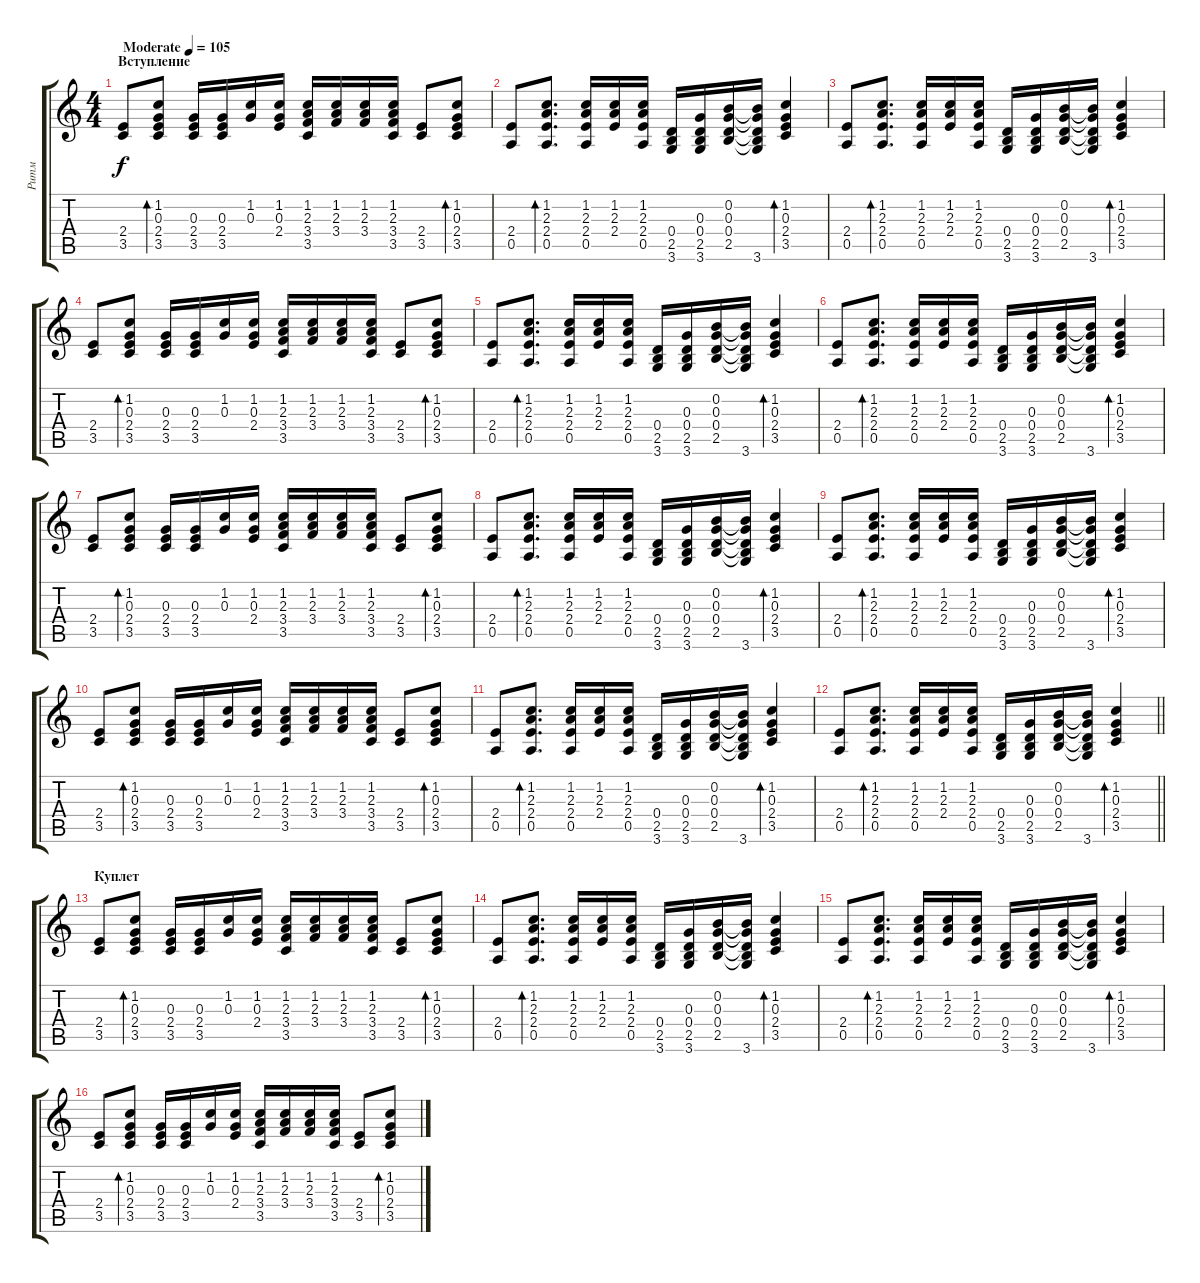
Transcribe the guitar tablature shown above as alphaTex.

\track ("Ритм" "Ритм") {instrument acousticguitarsteel}
\staff {score tabs}
\tuning (E4 B3 G3 D3 A2 E2) {hide}
\ts (4 4)
\section ("" "Вступление")
\tempo (105 "Moderate")
\clef g2
\ks c
(2.4 3.5).8{dy f instrument acousticguitarsteel} (1.2 0.3 2.4 3.5).8{bd 60} (0.3 2.4 3.5).16 (0.3 2.4 3.5).16 (1.2 0.3).16 (1.2 0.3 2.4).16 (1.2 2.3 3.4 3.5).16 (1.2 2.3 3.4).16 (1.2 2.3 3.4).16 (1.2 2.3 3.4 3.5).16 (2.4 3.5).8 (1.2 0.3 2.4 3.5).8{bd 60} |
(2.4 0.5).8 (1.2 2.3 2.4 0.5).8{d bd 60} (1.2 2.3 2.4 0.5).16 (1.2 2.3 2.4).16 (1.2 2.3 2.4 0.5).16 (0.4 2.5 3.6).16 (0.3 0.4 2.5 3.6).16 (0.2 0.3 0.4 2.5).16 (0.2{t} 0.3{t} 0.4{t} 2.5{t} 3.6).16 (1.2 0.3 2.4 3.5).4{bd 60} |
(2.4 0.5).8 (1.2 2.3 2.4 0.5).8{d bd 60} (1.2 2.3 2.4 0.5).16 (1.2 2.3 2.4).16 (1.2 2.3 2.4 0.5).16 (0.4 2.5 3.6).16 (0.3 0.4 2.5 3.6).16 (0.2 0.3 0.4 2.5).16 (0.2{t} 0.3{t} 0.4{t} 2.5{t} 3.6).16 (1.2 0.3 2.4 3.5).4{bd 60} |
(2.4 3.5).8 (1.2 0.3 2.4 3.5).8{bd 60} (0.3 2.4 3.5).16 (0.3 2.4 3.5).16 (1.2 0.3).16 (1.2 0.3 2.4).16 (1.2 2.3 3.4 3.5).16 (1.2 2.3 3.4).16 (1.2 2.3 3.4).16 (1.2 2.3 3.4 3.5).16 (2.4 3.5).8 (1.2 0.3 2.4 3.5).8{bd 60} |
(2.4 0.5).8 (1.2 2.3 2.4 0.5).8{d bd 60} (1.2 2.3 2.4 0.5).16 (1.2 2.3 2.4).16 (1.2 2.3 2.4 0.5).16 (0.4 2.5 3.6).16 (0.3 0.4 2.5 3.6).16 (0.2 0.3 0.4 2.5).16 (0.2{t} 0.3{t} 0.4{t} 2.5{t} 3.6).16 (1.2 0.3 2.4 3.5).4{bd 60} |
(2.4 0.5).8 (1.2 2.3 2.4 0.5).8{d bd 60} (1.2 2.3 2.4 0.5).16 (1.2 2.3 2.4).16 (1.2 2.3 2.4 0.5).16 (0.4 2.5 3.6).16 (0.3 0.4 2.5 3.6).16 (0.2 0.3 0.4 2.5).16 (0.2{t} 0.3{t} 0.4{t} 2.5{t} 3.6).16 (1.2 0.3 2.4 3.5).4{bd 60} |
(2.4 3.5).8 (1.2 0.3 2.4 3.5).8{bd 60} (0.3 2.4 3.5).16 (0.3 2.4 3.5).16 (1.2 0.3).16 (1.2 0.3 2.4).16 (1.2 2.3 3.4 3.5).16 (1.2 2.3 3.4).16 (1.2 2.3 3.4).16 (1.2 2.3 3.4 3.5).16 (2.4 3.5).8 (1.2 0.3 2.4 3.5).8{bd 60} |
(2.4 0.5).8 (1.2 2.3 2.4 0.5).8{d bd 60} (1.2 2.3 2.4 0.5).16 (1.2 2.3 2.4).16 (1.2 2.3 2.4 0.5).16 (0.4 2.5 3.6).16 (0.3 0.4 2.5 3.6).16 (0.2 0.3 0.4 2.5).16 (0.2{t} 0.3{t} 0.4{t} 2.5{t} 3.6).16 (1.2 0.3 2.4 3.5).4{bd 60} |
(2.4 0.5).8 (1.2 2.3 2.4 0.5).8{d bd 60} (1.2 2.3 2.4 0.5).16 (1.2 2.3 2.4).16 (1.2 2.3 2.4 0.5).16 (0.4 2.5 3.6).16 (0.3 0.4 2.5 3.6).16 (0.2 0.3 0.4 2.5).16 (0.2{t} 0.3{t} 0.4{t} 2.5{t} 3.6).16 (1.2 0.3 2.4 3.5).4{bd 60} |
(2.4 3.5).8 (1.2 0.3 2.4 3.5).8{bd 60} (0.3 2.4 3.5).16 (0.3 2.4 3.5).16 (1.2 0.3).16 (1.2 0.3 2.4).16 (1.2 2.3 3.4 3.5).16 (1.2 2.3 3.4).16 (1.2 2.3 3.4).16 (1.2 2.3 3.4 3.5).16 (2.4 3.5).8 (1.2 0.3 2.4 3.5).8{bd 60} |
(2.4 0.5).8 (1.2 2.3 2.4 0.5).8{d bd 60} (1.2 2.3 2.4 0.5).16 (1.2 2.3 2.4).16 (1.2 2.3 2.4 0.5).16 (0.4 2.5 3.6).16 (0.3 0.4 2.5 3.6).16 (0.2 0.3 0.4 2.5).16 (0.2{t} 0.3{t} 0.4{t} 2.5{t} 3.6).16 (1.2 0.3 2.4 3.5).4{bd 60} |
\barLineRight lightlight
(2.4 0.5).8 (1.2 2.3 2.4 0.5).8{d bd 60} (1.2 2.3 2.4 0.5).16 (1.2 2.3 2.4).16 (1.2 2.3 2.4 0.5).16 (0.4 2.5 3.6).16 (0.3 0.4 2.5 3.6).16 (0.2 0.3 0.4 2.5).16 (0.2{t} 0.3{t} 0.4{t} 2.5{t} 3.6).16 (1.2 0.3 2.4 3.5).4{bd 60} |
\section ("" "Куплет")
(2.4 3.5).8 (1.2 0.3 2.4 3.5).8{bd 60} (0.3 2.4 3.5).16 (0.3 2.4 3.5).16 (1.2 0.3).16 (1.2 0.3 2.4).16 (1.2 2.3 3.4 3.5).16 (1.2 2.3 3.4).16 (1.2 2.3 3.4).16 (1.2 2.3 3.4 3.5).16 (2.4 3.5).8 (1.2 0.3 2.4 3.5).8{bd 60} |
(2.4 0.5).8 (1.2 2.3 2.4 0.5).8{d bd 60} (1.2 2.3 2.4 0.5).16 (1.2 2.3 2.4).16 (1.2 2.3 2.4 0.5).16 (0.4 2.5 3.6).16 (0.3 0.4 2.5 3.6).16 (0.2 0.3 0.4 2.5).16 (0.2{t} 0.3{t} 0.4{t} 2.5{t} 3.6).16 (1.2 0.3 2.4 3.5).4{bd 60} |
(2.4 0.5).8 (1.2 2.3 2.4 0.5).8{d bd 60} (1.2 2.3 2.4 0.5).16 (1.2 2.3 2.4).16 (1.2 2.3 2.4 0.5).16 (0.4 2.5 3.6).16 (0.3 0.4 2.5 3.6).16 (0.2 0.3 0.4 2.5).16 (0.2{t} 0.3{t} 0.4{t} 2.5{t} 3.6).16 (1.2 0.3 2.4 3.5).4{bd 60} |
(2.4 3.5).8 (1.2 0.3 2.4 3.5).8{bd 60} (0.3 2.4 3.5).16 (0.3 2.4 3.5).16 (1.2 0.3).16 (1.2 0.3 2.4).16 (1.2 2.3 3.4 3.5).16 (1.2 2.3 3.4).16 (1.2 2.3 3.4).16 (1.2 2.3 3.4 3.5).16 (2.4 3.5).8 (1.2 0.3 2.4 3.5).8{bd 60}
